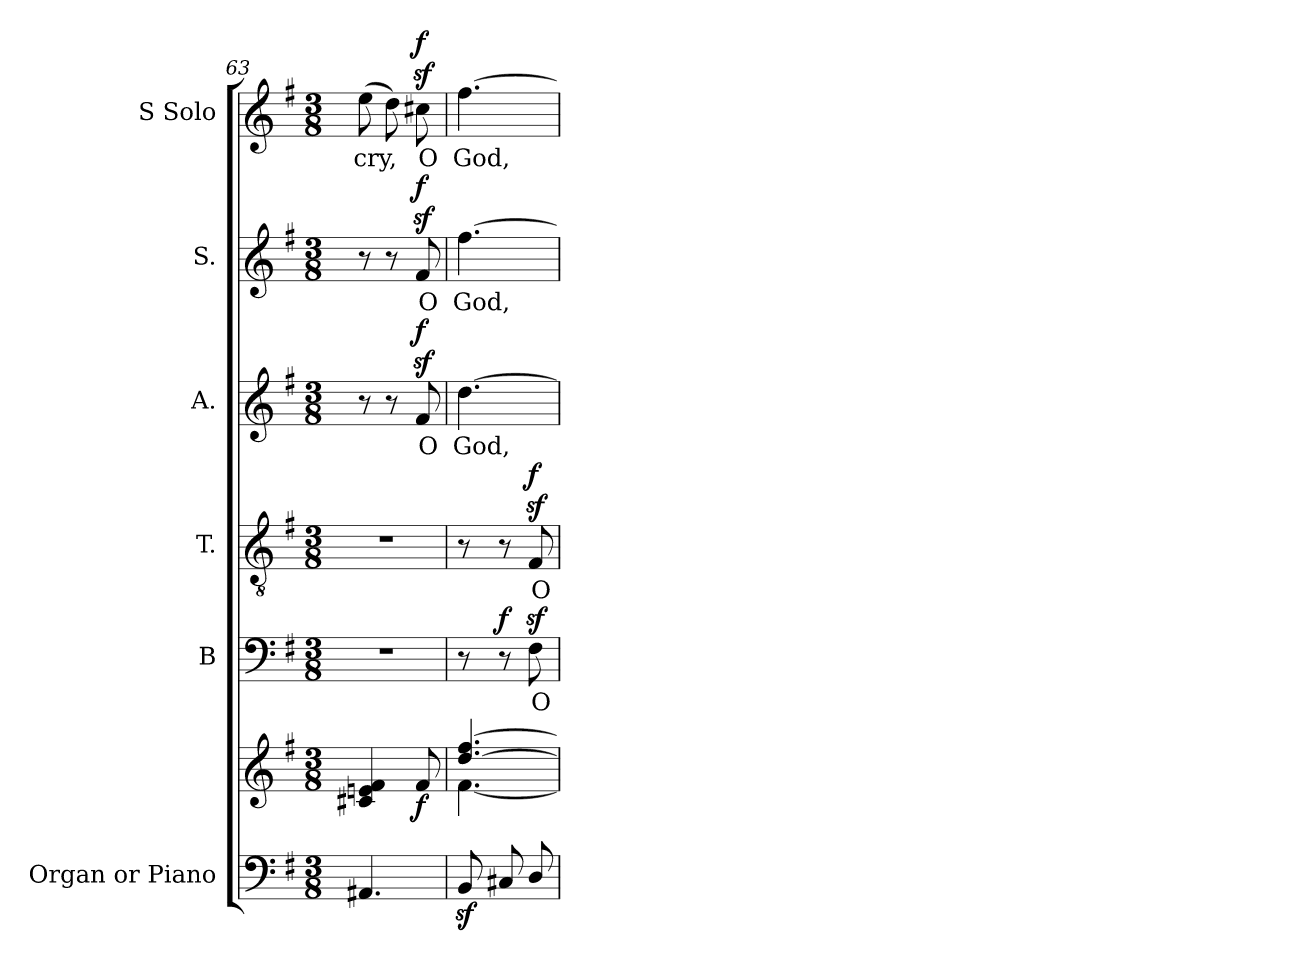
**kern	**kern	**dynam	**kern	**text	**dynam	**kern	**text	**dynam	**kern	**text	**dynam	**kern	**text	**dynam	**kern	**text	**dynam
*part6	*part6	*part6	*part5	*part5	*part5	*part4	*part4	*part4	*part3	*part3	*part3	*part2	*part2	*part2	*part1	*part1	*part1
*staff7	*staff6	*staff6/7	*staff5	*staff5	*staff5	*staff4	*staff4	*staff4	*staff3	*staff3	*staff3	*staff2	*staff2	*staff2	*staff1	*staff1	*staff1
*I"Organ or  Piano	*	*	*I"B	*	*	*I"T.	*	*	*I"A.	*	*	*I"S.	*	*	*I"S    Solo	*	*
*	*	*	*I'B.	*	*	*I'T.	*	*	*I'A.	*	*	*I'S.	*	*	*I'S.	*	*
*clefF4	*clefG2	*	*clefF4	*	*	*clefGv2	*	*	*clefG2	*	*	*clefG2	*	*	*clefG2	*	*
*	*	*	*	*	*	*ITrd7c12	*	*	*	*	*	*	*	*	*	*	*
*k[f#]	*k[f#]	*	*k[f#]	*	*	*k[f#]	*	*	*k[f#]	*	*	*k[f#]	*	*	*k[f#]	*	*
*G:	*G:	*	*G:	*	*	*G:	*	*	*G:	*	*	*G:	*	*	*G:	*	*
*M3/8	*M3/8	*	*M3/8	*	*	*M3/8	*	*	*M3/8	*	*	*M3/8	*	*	*M3/8	*	*
=63	=63	=63	=63	=63	=63	=63	=63	=63	=63	=63	=63	=63	=63	=63	=63	=63	=63
4.AA#X/	4c#X/ 4en/ 4f#/	.	4.r	.	.	4.r	.	.	8r	.	.	8r	.	.	(8ee\	cry,	.
.	.	.	.	.	.	.	.	.	8r	.	.	8r	.	.	8dd\)	.	.
!	!	!LO:DY:b	!	!	!	!	!	!	!	!	!LO:DY:a	!	!	!LO:DY:a	!	!	!LO:DY:a
.	8f#/	f	.	.	.	.	.	.	8f#z>/	O	f	8f#z>/	O	f	8cc#Xz>\	O	f
!!LO:PB:g=z
=64	=64	=64	=64	=64	=64	=64	=64	=64	=64	=64	=64	=64	=64	=64	=64	=64	=64
*	*^	*	*	*	*	*	*	*	*	*	*	*	*	*	*	*	*
8BBz>/	[4.dd/ [4.ff#/	[4.f#\	.	8r	.	.	8r	.	.	[4.dd\	God,	.	[4.ff#\	God,	.	[4.ff#\	God,	.
!	!	!	!	!	!	!LO:DY:a	!	!	!	!	!	!	!	!	!	!	!	!
8C#X/	.	.	.	8r	.	f	8r	.	.	.	.	.	.	.	.	.	.	.
!	!	!	!	!	!	!	!	!	!LO:DY:a	!	!	!	!	!	!	!	!	!
8D/	.	.	.	8F#z>\	O	.	8FF#z>/	O	f	.	.	.	.	.	.	.	.	.
*	*v	*v	*	*	*	*	*	*	*	*	*	*	*	*	*	*	*	*
=	=	=	=	=	=	=	=	=	=	=	=	=	=	=	=	=	=
*-	*-	*-	*-	*-	*-	*-	*-	*-	*-	*-	*-	*-	*-	*-	*-	*-	*-
